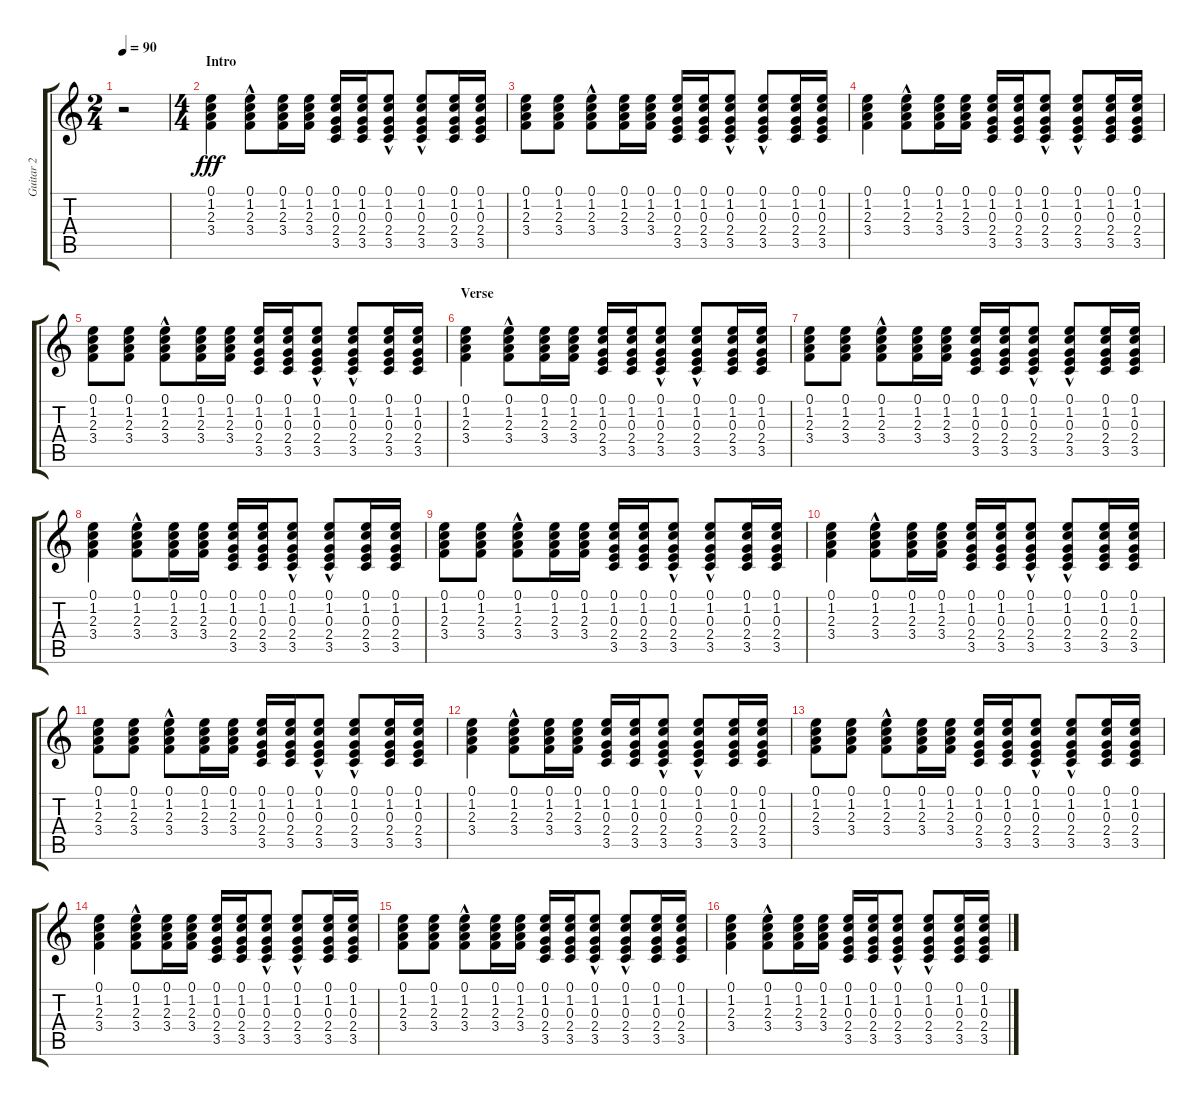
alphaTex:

\track ("Guitar 2" "Guitar 2") {instrument acousticguitarsteel}
\staff {score tabs}
\tuning (E4 B3 G3 D3 A2 E2) {hide}
\ts (2 4)
\tempo 90
\clef g2
\ks c
r.2{dy fff instrument acousticguitarsteel} |
\ts (4 4)
\section ("" "Intro")
(0.1 1.2 2.3 3.4).4 (0.1 1.2 2.3 3.4{hac}).8 (0.1 1.2 2.3 3.4).16 (0.1 1.2 2.3 3.4).16 (0.1 1.2 0.3 2.4 3.5).16 (0.1 1.2 0.3 2.4 3.5).16 (0.1 1.2 0.3 2.4{hac} 3.5{hac}).8 (0.1 1.2 0.3 2.4{hac} 3.5{hac}).8 (0.1 1.2 0.3 2.4 3.5).16 (0.1 1.2 0.3 2.4 3.5).16 |
(0.1 1.2 2.3 3.4).8 (0.1 1.2 2.3 3.4).8 (0.1 1.2 2.3 3.4{hac}).8 (0.1 1.2 2.3 3.4).16 (0.1 1.2 2.3 3.4).16 (0.1 1.2 0.3 2.4 3.5).16 (0.1 1.2 0.3 2.4 3.5).16 (0.1 1.2 0.3 2.4{hac} 3.5{hac}).8 (0.1 1.2 0.3 2.4{hac} 3.5{hac}).8 (0.1 1.2 0.3 2.4 3.5).16 (0.1 1.2 0.3 2.4 3.5).16 |
(0.1 1.2 2.3 3.4).4 (0.1 1.2 2.3 3.4{hac}).8 (0.1 1.2 2.3 3.4).16 (0.1 1.2 2.3 3.4).16 (0.1 1.2 0.3 2.4 3.5).16 (0.1 1.2 0.3 2.4 3.5).16 (0.1 1.2 0.3 2.4{hac} 3.5{hac}).8 (0.1 1.2 0.3 2.4{hac} 3.5{hac}).8 (0.1 1.2 0.3 2.4 3.5).16 (0.1 1.2 0.3 2.4 3.5).16 |
(0.1 1.2 2.3 3.4).8 (0.1 1.2 2.3 3.4).8 (0.1 1.2 2.3 3.4{hac}).8 (0.1 1.2 2.3 3.4).16 (0.1 1.2 2.3 3.4).16 (0.1 1.2 0.3 2.4 3.5).16 (0.1 1.2 0.3 2.4 3.5).16 (0.1 1.2 0.3 2.4{hac} 3.5{hac}).8 (0.1 1.2 0.3 2.4{hac} 3.5{hac}).8 (0.1 1.2 0.3 2.4 3.5).16 (0.1 1.2 0.3 2.4 3.5).16 |
\section ("" "Verse")
(0.1 1.2 2.3 3.4).4 (0.1 1.2 2.3 3.4{hac}).8 (0.1 1.2 2.3 3.4).16 (0.1 1.2 2.3 3.4).16 (0.1 1.2 0.3 2.4 3.5).16 (0.1 1.2 0.3 2.4 3.5).16 (0.1 1.2 0.3 2.4{hac} 3.5{hac}).8 (0.1 1.2 0.3 2.4{hac} 3.5{hac}).8 (0.1 1.2 0.3 2.4 3.5).16 (0.1 1.2 0.3 2.4 3.5).16 |
(0.1 1.2 2.3 3.4).8 (0.1 1.2 2.3 3.4).8 (0.1 1.2 2.3 3.4{hac}).8 (0.1 1.2 2.3 3.4).16 (0.1 1.2 2.3 3.4).16 (0.1 1.2 0.3 2.4 3.5).16 (0.1 1.2 0.3 2.4 3.5).16 (0.1 1.2 0.3 2.4{hac} 3.5{hac}).8 (0.1 1.2 0.3 2.4{hac} 3.5{hac}).8 (0.1 1.2 0.3 2.4 3.5).16 (0.1 1.2 0.3 2.4 3.5).16 |
(0.1 1.2 2.3 3.4).4 (0.1 1.2 2.3 3.4{hac}).8 (0.1 1.2 2.3 3.4).16 (0.1 1.2 2.3 3.4).16 (0.1 1.2 0.3 2.4 3.5).16 (0.1 1.2 0.3 2.4 3.5).16 (0.1 1.2 0.3 2.4{hac} 3.5{hac}).8 (0.1 1.2 0.3 2.4{hac} 3.5{hac}).8 (0.1 1.2 0.3 2.4 3.5).16 (0.1 1.2 0.3 2.4 3.5).16 |
(0.1 1.2 2.3 3.4).8 (0.1 1.2 2.3 3.4).8 (0.1 1.2 2.3 3.4{hac}).8 (0.1 1.2 2.3 3.4).16 (0.1 1.2 2.3 3.4).16 (0.1 1.2 0.3 2.4 3.5).16 (0.1 1.2 0.3 2.4 3.5).16 (0.1 1.2 0.3 2.4{hac} 3.5{hac}).8 (0.1 1.2 0.3 2.4{hac} 3.5{hac}).8 (0.1 1.2 0.3 2.4 3.5).16 (0.1 1.2 0.3 2.4 3.5).16 |
(0.1 1.2 2.3 3.4).4 (0.1 1.2 2.3 3.4{hac}).8 (0.1 1.2 2.3 3.4).16 (0.1 1.2 2.3 3.4).16 (0.1 1.2 0.3 2.4 3.5).16 (0.1 1.2 0.3 2.4 3.5).16 (0.1 1.2 0.3 2.4{hac} 3.5{hac}).8 (0.1 1.2 0.3 2.4{hac} 3.5{hac}).8 (0.1 1.2 0.3 2.4 3.5).16 (0.1 1.2 0.3 2.4 3.5).16 |
(0.1 1.2 2.3 3.4).8 (0.1 1.2 2.3 3.4).8 (0.1 1.2 2.3 3.4{hac}).8 (0.1 1.2 2.3 3.4).16 (0.1 1.2 2.3 3.4).16 (0.1 1.2 0.3 2.4 3.5).16 (0.1 1.2 0.3 2.4 3.5).16 (0.1 1.2 0.3 2.4{hac} 3.5{hac}).8 (0.1 1.2 0.3 2.4{hac} 3.5{hac}).8 (0.1 1.2 0.3 2.4 3.5).16 (0.1 1.2 0.3 2.4 3.5).16 |
(0.1 1.2 2.3 3.4).4 (0.1 1.2 2.3 3.4{hac}).8 (0.1 1.2 2.3 3.4).16 (0.1 1.2 2.3 3.4).16 (0.1 1.2 0.3 2.4 3.5).16 (0.1 1.2 0.3 2.4 3.5).16 (0.1 1.2 0.3 2.4{hac} 3.5{hac}).8 (0.1 1.2 0.3 2.4{hac} 3.5{hac}).8 (0.1 1.2 0.3 2.4 3.5).16 (0.1 1.2 0.3 2.4 3.5).16 |
(0.1 1.2 2.3 3.4).8 (0.1 1.2 2.3 3.4).8 (0.1 1.2 2.3 3.4{hac}).8 (0.1 1.2 2.3 3.4).16 (0.1 1.2 2.3 3.4).16 (0.1 1.2 0.3 2.4 3.5).16 (0.1 1.2 0.3 2.4 3.5).16 (0.1 1.2 0.3 2.4{hac} 3.5{hac}).8 (0.1 1.2 0.3 2.4{hac} 3.5{hac}).8 (0.1 1.2 0.3 2.4 3.5).16 (0.1 1.2 0.3 2.4 3.5).16 |
(0.1 1.2 2.3 3.4).4 (0.1 1.2 2.3 3.4{hac}).8 (0.1 1.2 2.3 3.4).16 (0.1 1.2 2.3 3.4).16 (0.1 1.2 0.3 2.4 3.5).16 (0.1 1.2 0.3 2.4 3.5).16 (0.1 1.2 0.3 2.4{hac} 3.5{hac}).8 (0.1 1.2 0.3 2.4{hac} 3.5{hac}).8 (0.1 1.2 0.3 2.4 3.5).16 (0.1 1.2 0.3 2.4 3.5).16 |
(0.1 1.2 2.3 3.4).8 (0.1 1.2 2.3 3.4).8 (0.1 1.2 2.3 3.4{hac}).8 (0.1 1.2 2.3 3.4).16 (0.1 1.2 2.3 3.4).16 (0.1 1.2 0.3 2.4 3.5).16 (0.1 1.2 0.3 2.4 3.5).16 (0.1 1.2 0.3 2.4{hac} 3.5{hac}).8 (0.1 1.2 0.3 2.4{hac} 3.5{hac}).8 (0.1 1.2 0.3 2.4 3.5).16 (0.1 1.2 0.3 2.4 3.5).16 |
(0.1 1.2 2.3 3.4).4 (0.1 1.2 2.3 3.4{hac}).8 (0.1 1.2 2.3 3.4).16 (0.1 1.2 2.3 3.4).16 (0.1 1.2 0.3 2.4 3.5).16 (0.1 1.2 0.3 2.4 3.5).16 (0.1 1.2 0.3 2.4{hac} 3.5{hac}).8 (0.1 1.2 0.3 2.4{hac} 3.5{hac}).8 (0.1 1.2 0.3 2.4 3.5).16 (0.1 1.2 0.3 2.4 3.5).16
